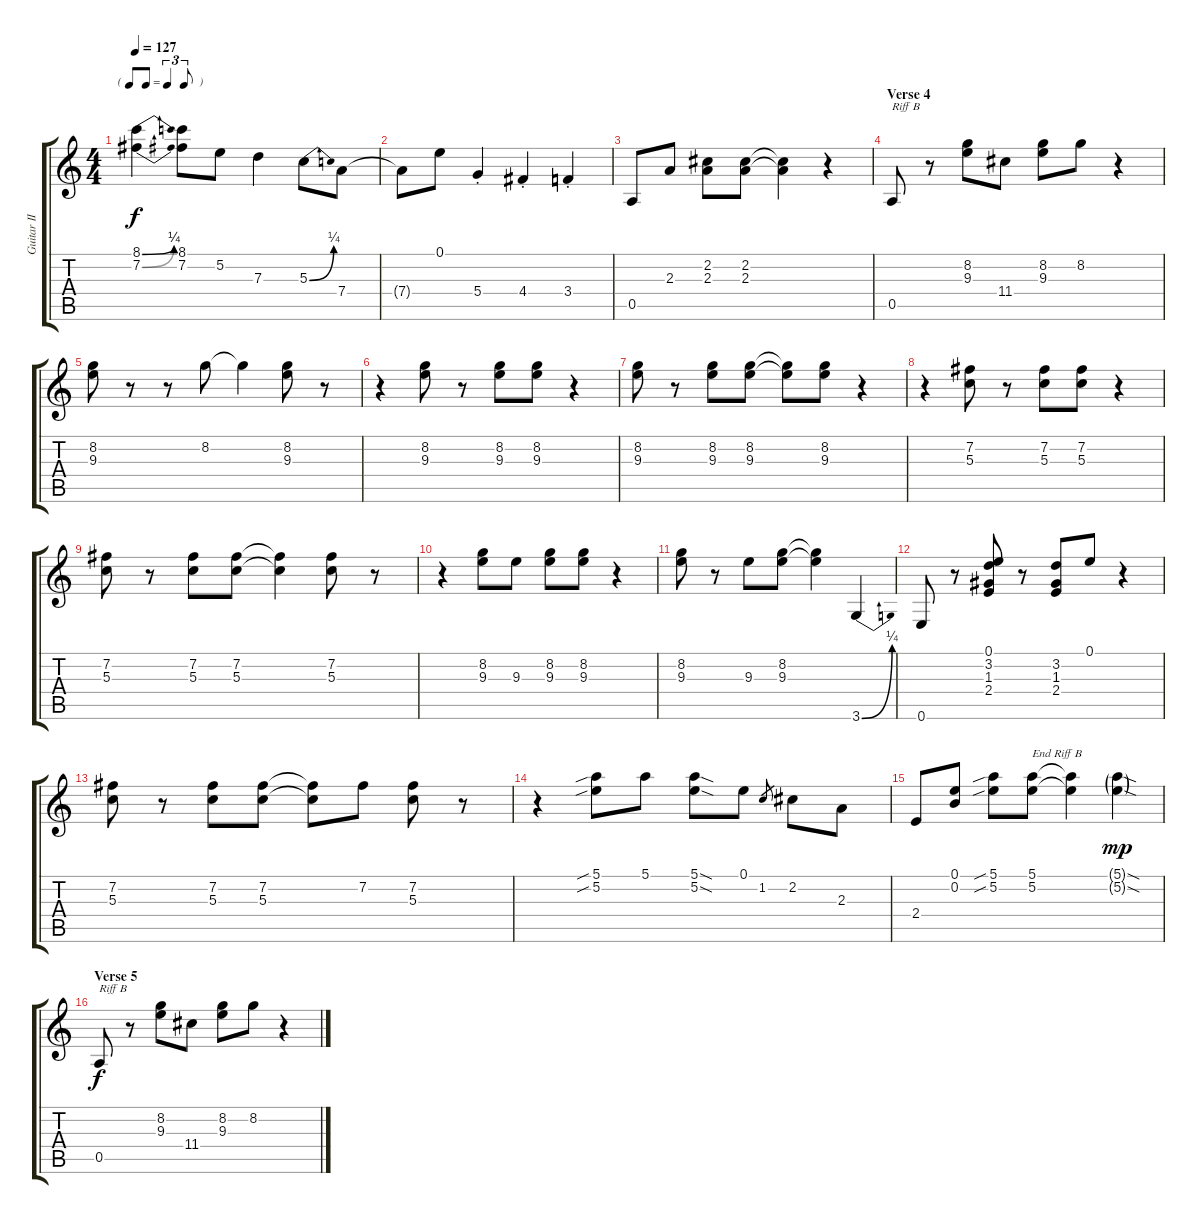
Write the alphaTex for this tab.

\track ("Guitar II" "Guitar II") {instrument distortionguitar}
\staff {score tabs}
\tuning (E4 B3 G3 D3 A2 E2) {hide}
\ts (4 4)
\tf triplet8th
\tempo 127
\clef g2
\ks c
(8.1{be (bend 0 0 60 1)} 7.2{be (bend 0 0 60 1)}).4{dy f} (8.1 7.2).8 5.2.8 7.3.4 5.3{be (bend 0 0 60 1)}.8 7.4.8 |
7.4{t}.8 0.1.8 5.4{st}.4 4.4{st}.4 3.4{st}.4 |
0.5.8 2.3.8 (2.2 2.3).8 (2.2 2.3).8 (2.2{t} 2.3{t}).4 r.4 |
\section ("" "Verse 4")
0.5.8{txt "Riff B"} r.8 (8.2 9.3).8 11.4.8 (8.2 9.3).8 8.2.8 r.4 |
(8.2 9.3).8 r.8 r.8 8.2.8 8.2{t}.4 (8.2 9.3).8 r.8 |
r.4 (8.2 9.3).8 r.8 (8.2 9.3).8 (8.2 9.3).8 r.4 |
(8.2 9.3).8 r.8 (8.2 9.3).8 (8.2 9.3).8 (8.2{t} 9.3{t}).8 (8.2 9.3).8 r.4 |
r.4 (7.2 5.3).8 r.8 (7.2 5.3).8 (7.2 5.3).8 r.4 |
(7.2 5.3).8 r.8 (7.2 5.3).8 (7.2 5.3).8 (7.2{t} 5.3{t}).4 (7.2 5.3).8 r.8 |
r.4 (8.2 9.3).8 9.3.8 (8.2 9.3).8 (8.2 9.3).8 r.4 |
(8.2 9.3).8 r.8 9.3.8 (8.2 9.3).8 (8.2{t} 9.3{t}).4 3.6{be (bend 0 0 60 1)}.4 |
0.6.8 r.8 (0.1 3.2 1.3 2.4).8 r.8 (3.2 1.3 2.4).8 0.1.8 r.4 |
(7.2 5.3).8 r.8 (7.2 5.3).8 (7.2 5.3).8 (7.2{t} 5.3{t}).8 7.2.8 (7.2 5.3).8 r.8 |
r.4 (5.1{sib} 5.2{sib}).8 5.1.8 (5.1{sod} 5.2{sod}).8 0.1.8 1.2.8{gr} 2.2.8 2.3.8 |
2.4.8 (0.1 0.2).8 (5.1{sib} 5.2{sib}).8 (5.1 5.2).8{txt "End Riff B"} (5.1{t} 5.2{t}).4 (5.1{sod g} 5.2{sod g}).4{dy mp} |
\section ("" "Verse 5")
0.5.8{txt "Riff B" dy f} r.8 (8.2 9.3).8 11.4.8 (8.2 9.3).8 8.2.8 r.4
